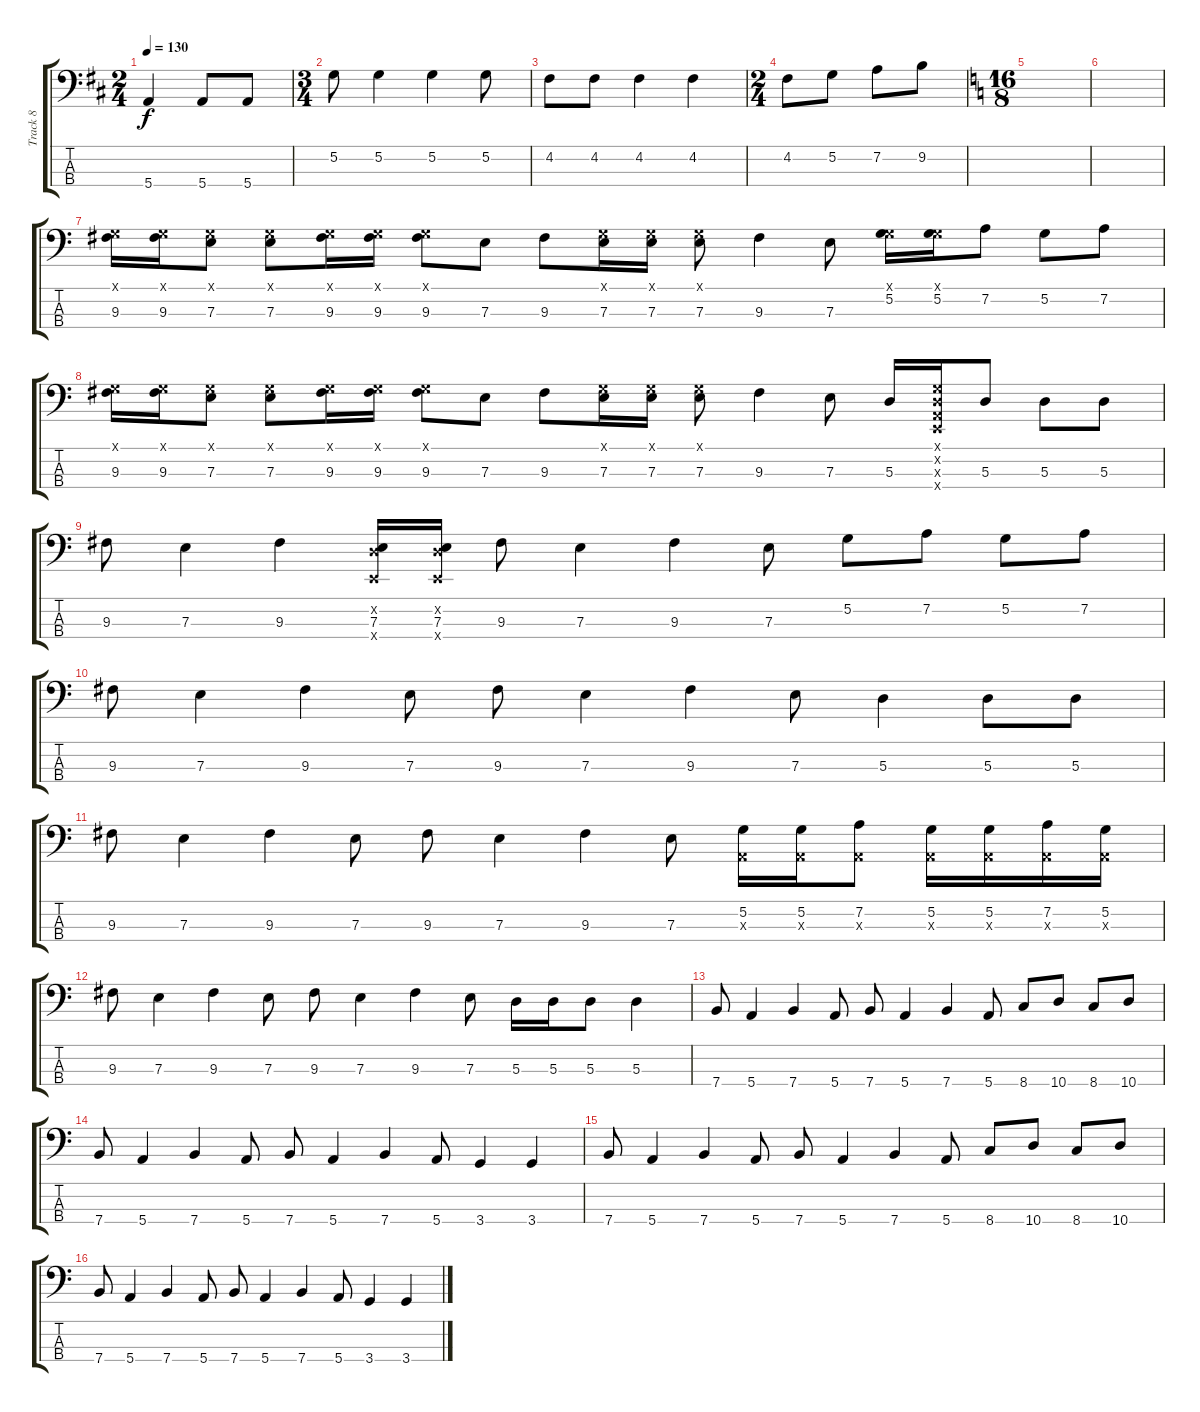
\track ("Track 8" "Track 8") {instrument electricbassfinger}
\staff {score tabs}
\tuning (G2 D2 A1 E1) {hide}
\ts (2 4)
\tempo 130
\clef f4
\ks d
5.4.4{dy f} 5.4.8 5.4.8 |
\ts (3 4)
5.2.8 5.2.4 5.2.4 5.2.8 |
4.2.8 4.2.8 4.2.4 4.2.4 |
\ts (2 4)
4.2.8 5.2.8 7.2.8 9.2.8 |
\ts (16 8)
\ks c
|
|
(0.1{x} 9.3).16 (0.1{x} 9.3).16 (0.1{x} 7.3).8 (0.1{x} 7.3).8 (0.1{x} 9.3).16 (0.1{x} 9.3).16 (0.1{x} 9.3).8 7.3.8 9.3.8 (0.1{x} 7.3).16 (0.1{x} 7.3).16 (0.1{x} 7.3).8 9.3.4 7.3.8 (0.1{x} 5.2).16 (0.1{x} 5.2).16 7.2.8 5.2.8 7.2.8 |
(0.1{x} 9.3).16 (0.1{x} 9.3).16 (0.1{x} 7.3).8 (0.1{x} 7.3).8 (0.1{x} 9.3).16 (0.1{x} 9.3).16 (0.1{x} 9.3).8 7.3.8 9.3.8 (0.1{x} 7.3).16 (0.1{x} 7.3).16 (0.1{x} 7.3).8 9.3.4 7.3.8 5.3.16 (0.1{x} 0.2{x} 0.3{x} 0.4{x}).16 5.3.8 5.3.8 5.3.8 |
9.3.8 7.3.4 9.3.4 (0.2{x} 7.3 0.4{x}).16 (0.2{x} 7.3 0.4{x}).16 9.3.8 7.3.4 9.3.4 7.3.8 5.2.8 7.2.8 5.2.8 7.2.8 |
9.3.8 7.3.4 9.3.4 7.3.8 9.3.8 7.3.4 9.3.4 7.3.8 5.3.4 5.3.8 5.3.8 |
9.3.8 7.3.4 9.3.4 7.3.8 9.3.8 7.3.4 9.3.4 7.3.8 (5.2 0.3{x}).16 (5.2 0.3{x}).16 (7.2 0.3{x}).8 (5.2 0.3{x}).16 (5.2 0.3{x}).16 (7.2 0.3{x}).16 (5.2 0.3{x}).16 |
9.3.8 7.3.4 9.3.4 7.3.8 9.3.8 7.3.4 9.3.4 7.3.8 5.3.16 5.3.16 5.3.8 5.3.4 |
7.4.8 5.4.4 7.4.4 5.4.8 7.4.8 5.4.4 7.4.4 5.4.8 8.4.8 10.4.8 8.4.8 10.4.8 |
7.4.8 5.4.4 7.4.4 5.4.8 7.4.8 5.4.4 7.4.4 5.4.8 3.4.4 3.4.4 |
7.4.8 5.4.4 7.4.4 5.4.8 7.4.8 5.4.4 7.4.4 5.4.8 8.4.8 10.4.8 8.4.8 10.4.8 |
7.4.8 5.4.4 7.4.4 5.4.8 7.4.8 5.4.4 7.4.4 5.4.8 3.4.4 3.4.4
